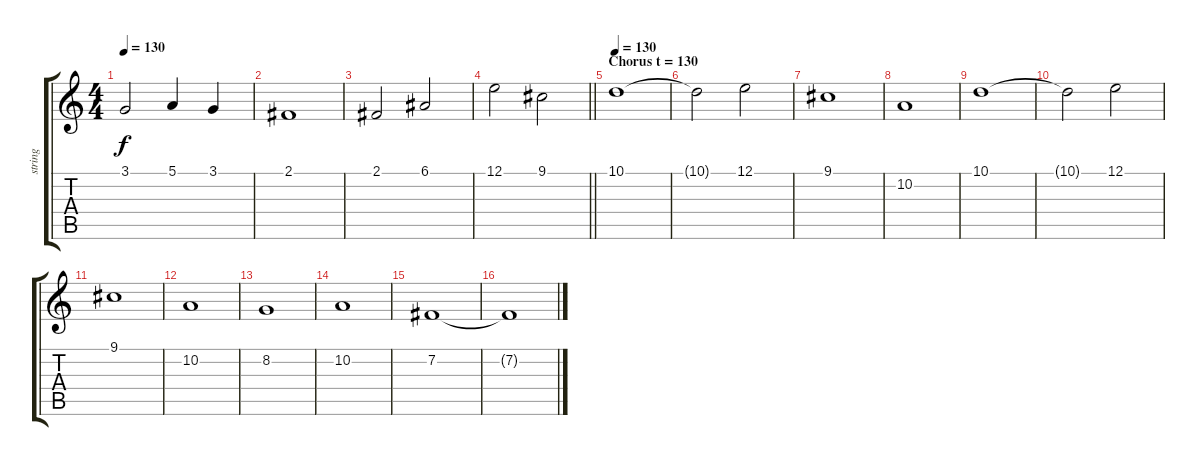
\track ("string" "string") {instrument stringensemble1}
\staff {score tabs}
\tuning (E4 B3 G3 D3 A2 E2) {hide}
\ts (4 4)
\tempo 130
\clef g2
\ks c
3.1.2{dy f} 5.1.4 3.1.4 |
2.1.1 |
2.1.2 6.1.2 |
\barLineRight lightlight
12.1.2 9.1.2 |
\section ("" "Chorus t = 130")
\tempo 130
10.1.1 |
10.1{t}.2 12.1.2 |
9.1.1 |
10.2.1 |
10.1.1 |
10.1{t}.2 12.1.2 |
9.1.1 |
10.2.1 |
8.2.1 |
10.2.1 |
7.2.1 |
7.2{t}.1
